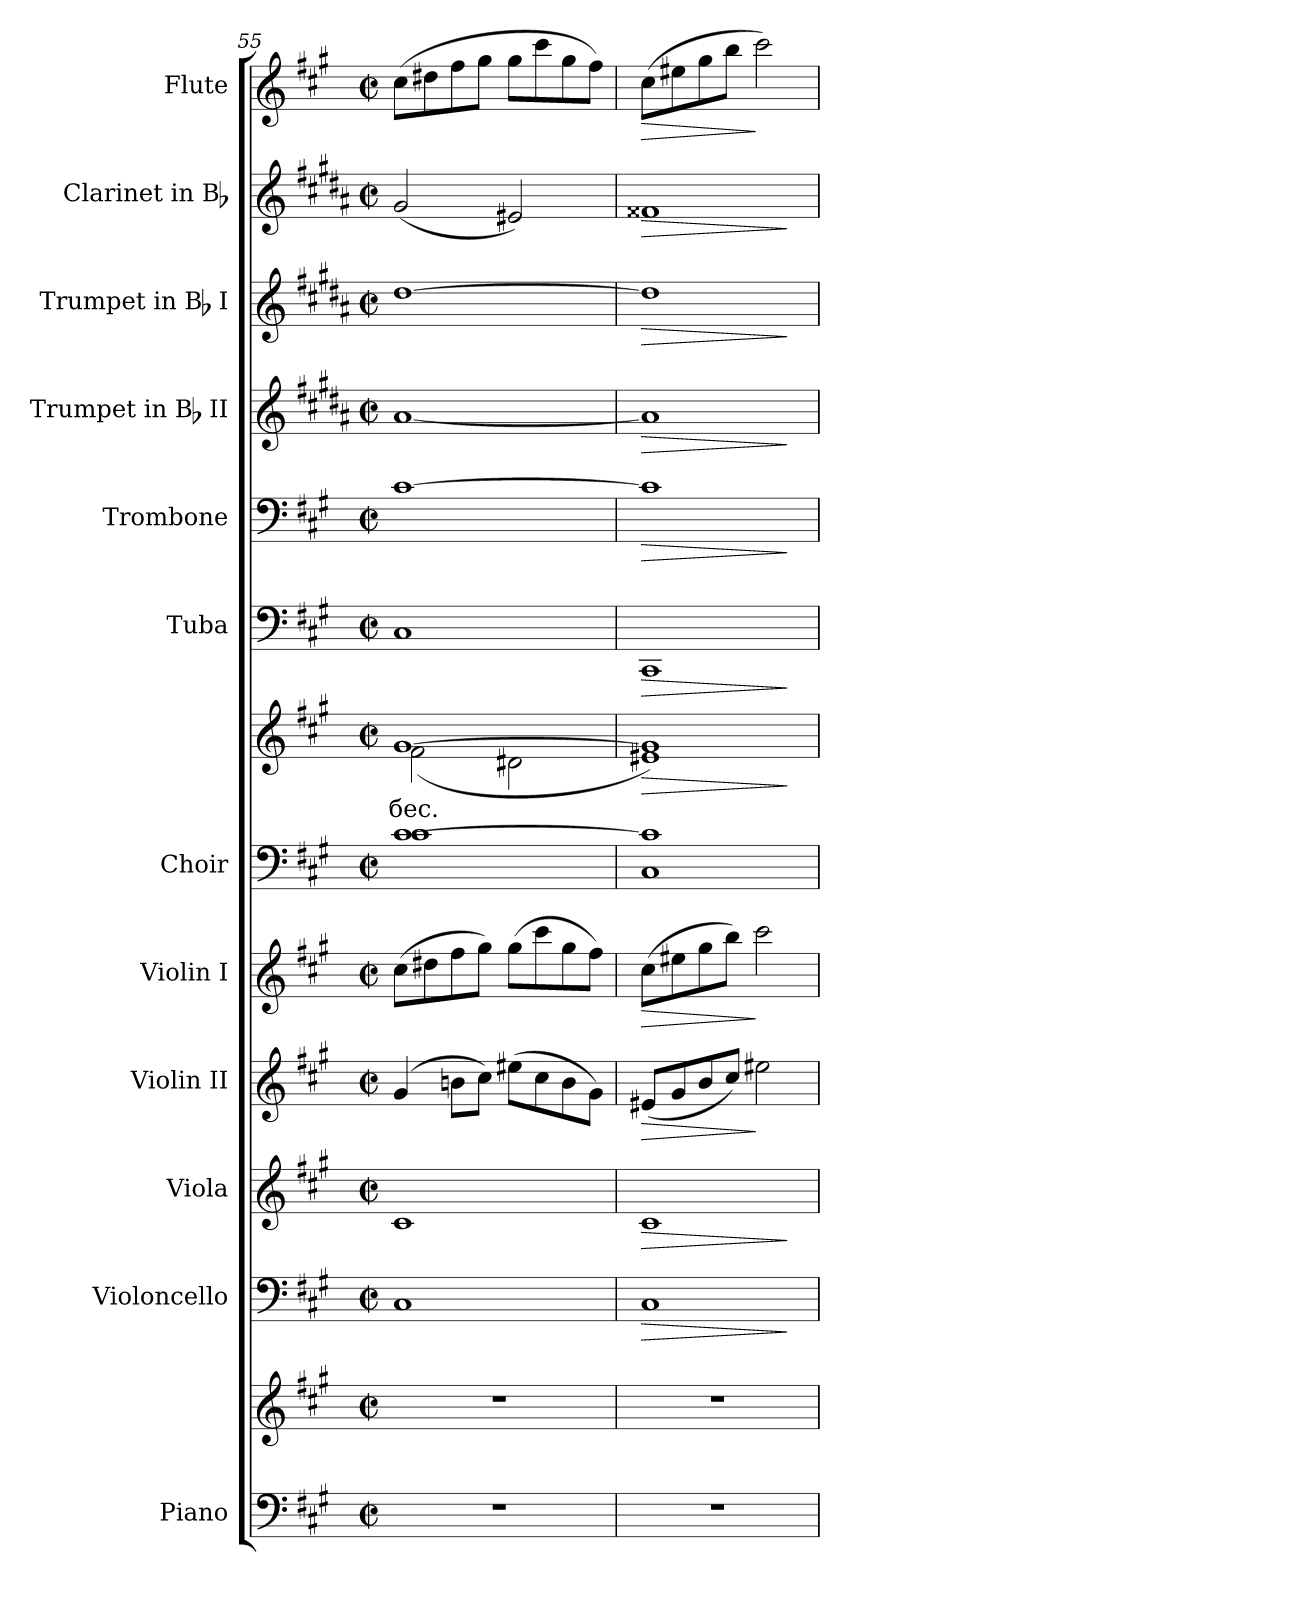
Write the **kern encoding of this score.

**kern	**kern	**kern	**dynam	**kern	**dynam	**kern	**dynam	**kern	**dynam	**kern	**kern	**text	**dynam	**kern	**dynam	**kern	**dynam	**kern	**dynam	**kern	**dynam	**kern	**dynam	**kern	**dynam
*part12	*part12	*part11	*part11	*part10	*part10	*part9	*part9	*part8	*part8	*part7	*part7	*part7	*part7	*part6	*part6	*part5	*part5	*part4	*part4	*part3	*part3	*part2	*part2	*part1	*part1
*staff14	*staff13	*staff12	*staff12	*staff11	*staff11	*staff10	*staff10	*staff9	*staff9	*staff8	*staff7	*staff7	*staff7/8	*staff6	*staff6	*staff5	*staff5	*staff4	*staff4	*staff3	*staff3	*staff2	*staff2	*staff1	*staff1
*I"Piano	*	*I"Violoncello	*	*I"Viola	*	*I"Violin II	*	*I"Violin I	*	*I"Choir	*	*	*	*I"Tuba	*	*I"Trombone	*	*I"Trumpet in Bb II	*	*I"Trumpet in Bb I	*	*I"Clarinet in Bb	*	*I"Flute	*
*	*	*	*	*	*	*	*	*	*	*	*	*	*	*I'Tba.	*	*I'Tbn.	*	*I'Tpt.	*	*I'Tpt.	*	*I'Cl.	*	*I'Fl.	*
*clefF4	*clefG2	*clefF4	*	*clefG2	*	*clefG2	*	*clefG2	*	*clefF4	*clefG2	*	*	*clefF4	*	*clefF4	*	*clefG2	*	*clefG2	*	*clefG2	*	*clefG2	*
*	*	*	*	*	*	*	*	*	*	*	*	*	*	*	*	*	*	*ITrd1c2	*	*ITrd1c2	*	*ITrd1c2	*	*	*
*k[f#c#g#]	*k[f#c#g#]	*k[f#c#g#]	*	*k[f#c#g#]	*	*k[f#c#g#]	*	*k[f#c#g#]	*	*k[f#c#g#]	*k[f#c#g#]	*	*	*k[f#c#g#]	*	*k[f#c#g#]	*	*k[f#c#g#]	*	*k[f#c#g#]	*	*k[f#c#g#]	*	*k[f#c#g#]	*
*f#:	*f#:	*f#:	*	*f#:	*	*f#:	*	*f#:	*	*f#:	*f#:	*	*	*f#:	*	*f#:	*	*f#:	*	*f#:	*	*f#:	*	*f#:	*
*M2/2	*M2/2	*M2/2	*	*M2/2	*	*M2/2	*	*M2/2	*	*M2/2	*M2/2	*	*	*M2/2	*	*M2/2	*	*M2/2	*	*M2/2	*	*M2/2	*	*M2/2	*
*met(c|)	*met(c|)	*met(c|)	*	*met(c|)	*	*met(c|)	*	*met(c|)	*	*met(c|)	*met(c|)	*	*	*met(c|)	*	*met(c|)	*	*met(c|)	*	*met(c|)	*	*met(c|)	*	*met(c|)	*
=55	=55	=55	=55	=55	=55	=55	=55	=55	=55	=55	=55	=55	=55	=55	=55	=55	=55	=55	=55	=55	=55	=55	=55	=55	=55
*	*	*	*	*	*	*	*	*	*	*^	*	*	*	*	*	*	*	*	*	*	*	*	*	*	*
!	!	!	!	!	!	!	!	!	!	!	!	!	!LO:LY:b:color=#000000	!	!	!	!	!	!	!	!	!	!	!	!	!
*	*	*	*	*	*	*	*	*	*	*	*	*^	*	*	*	*	*	*	*	*	*	*	*	*	*	*
1r	1r	1C#i	.	1c#i	.	(4g#i/	.	(8cc#i\L	.	[>1c#i	1c#i	[>1g#i	(2f#i\	-бес.	.	1C#i	.	[>1c#i	.	[<1g#i	.	[>1cc#i	.	(2f#i/	.	(8cc#i\L	.
.	.	.	.	.	.	.	.	8dd#Xi\	.	.	.	.	.	.	.	.	.	.	.	.	.	.	.	.	.	8dd#Xi\	.
.	.	.	.	.	.	8bni\L	.	8ff#i\	.	.	.	.	.	.	.	.	.	.	.	.	.	.	.	.	.	8ff#i\	.
.	.	.	.	.	.	8cc#i\J)	.	8gg#i\J)	.	.	.	.	.	.	.	.	.	.	.	.	.	.	.	.	.	8gg#i\J	.
.	.	.	.	.	.	(8ee#Xi\L	.	(8gg#i\L	.	.	.	.	2d#Xi\	.	.	.	.	.	.	.	.	.	.	2d#Xi/)	.	8gg#i\L	.
.	.	.	.	.	.	8cc#i\	.	8ccc#i\	.	.	.	.	.	.	.	.	.	.	.	.	.	.	.	.	.	8ccc#i\	.
.	.	.	.	.	.	8bi\	.	8gg#i\	.	.	.	.	.	.	.	.	.	.	.	.	.	.	.	.	.	8gg#i\	.
.	.	.	.	.	.	8g#i\J)	.	8ff#i\J)	.	.	.	.	.	.	.	.	.	.	.	.	.	.	.	.	.	8ff#i\J)	.
=56	=56	=56	=56	=56	=56	=56	=56	=56	=56	=56	=56	=56	=56	=56	=56	=56	=56	=56	=56	=56	=56	=56	=56	=56	=56	=56	=56
!	!	!	!LO:HP:b	!	!LO:HP:b	!	!LO:HP:b	!	!LO:HP:b	!	!	!	!	!	!LO:HP:b	!	!LO:HP:b	!	!LO:HP:b	!	!LO:HP:b	!	!LO:HP:b	!	!LO:HP:b	!	!LO:HP:b
1r	1r	1C#i	>	1c#i	>	(8e#Xi/L	>	(8cc#i\L	>	1c#i]	1C#i	1g#i]	1e#Xi)	.	>	1CC#i	>	1c#i]	>	1g#i]	>	1cc#i]	>	1e#Xi	>	(8cc#i\L	>
.	.	.	.	.	.	8g#i/	.	8ee#Xi\	.	.	.	.	.	.	.	.	.	.	.	.	.	.	.	.	.	8ee#Xi\	.
.	.	.	.	.	.	8bi/	.	8gg#i\	.	.	.	.	.	.	.	.	.	.	.	.	.	.	.	.	.	8gg#i\	.
.	.	.	.	.	.	8cc#i/J)	.	8bbi\J)	.	.	.	.	.	.	.	.	.	.	.	.	.	.	.	.	.	8bbi\J	.
.	.	.	.	.	.	2ee#Xi\	]	2ccc#i\	]	.	.	.	.	.	.	.	.	.	.	.	.	.	.	.	.	2ccc#i\)	]
*	*	*	*	*	*	*	*	*	*	*v	*v	*	*	*	*	*	*	*	*	*	*	*	*	*	*	*	*
*	*	*	*	*	*	*	*	*	*	*	*v	*v	*	*	*	*	*	*	*	*	*	*	*	*	*	*
.	.	.	]	.	]	.	.	.	.	.	.	.	]	.	]	.	]	.	]	.	]	.	]	.	.
=	=	=	=	=	=	=	=	=	=	=	=	=	=	=	=	=	=	=	=	=	=	=	=	=	=
*-	*-	*-	*-	*-	*-	*-	*-	*-	*-	*-	*-	*-	*-	*-	*-	*-	*-	*-	*-	*-	*-	*-	*-	*-	*-
